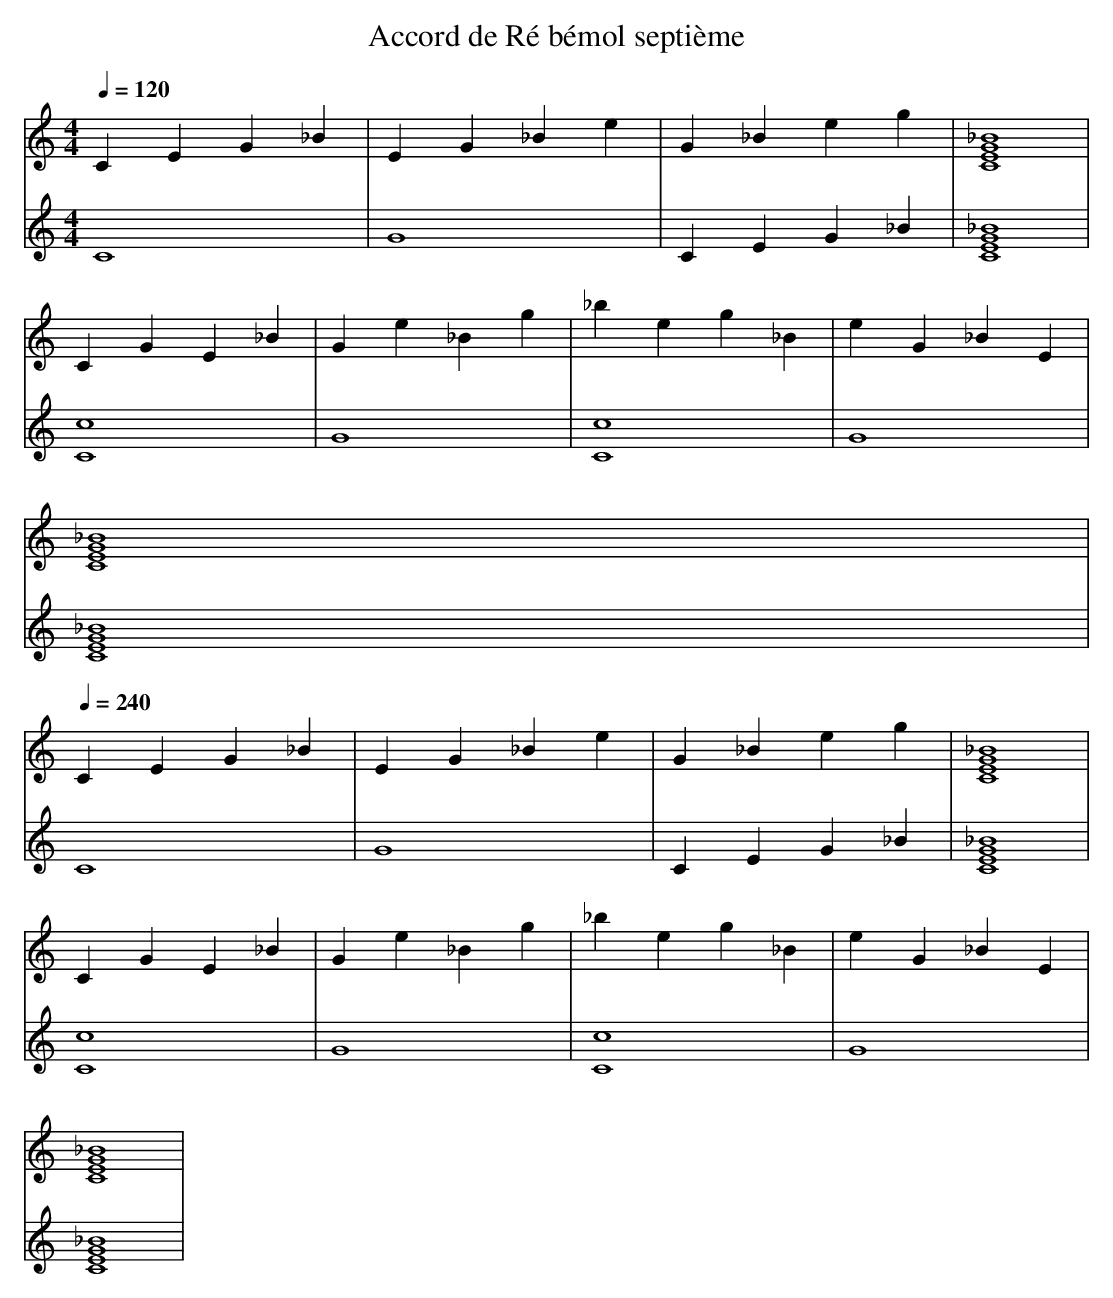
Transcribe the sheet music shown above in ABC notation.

X:1
T:Accord de Ré bémol septième
M: 4/4
L: 1/4
Q:1/4=120
K:C
V:1
C E G _B | E G _B e | G _B e g | [C4 E4 G4 _B4] |
C G E _B | G e _B g | _b e g _B | e G _B E |
[C4 E4 G4 _B4] |
Q:1/4=240
C E G _B | E G _B e | G _B e g | [C4 E4 G4 _B4] |
C G E _B | G e _B g | _b e g _B | e G _B E |
[C4 E4 G4 _B4] |
V:2
C4 | G4 | C E G _B | [C4 E4 G4 _B4] |
[C4 c4] | G4 | [C4 c4] | G4 |
[C4 E4 G4 _B4] |
Q:1/4=240
C4 | G4 | C E G _B | [C4 E4 G4 _B4] |
[C4 c4] | G4 | [C4 c4] | G4 |
[C4 E4 G4 _B4] |
